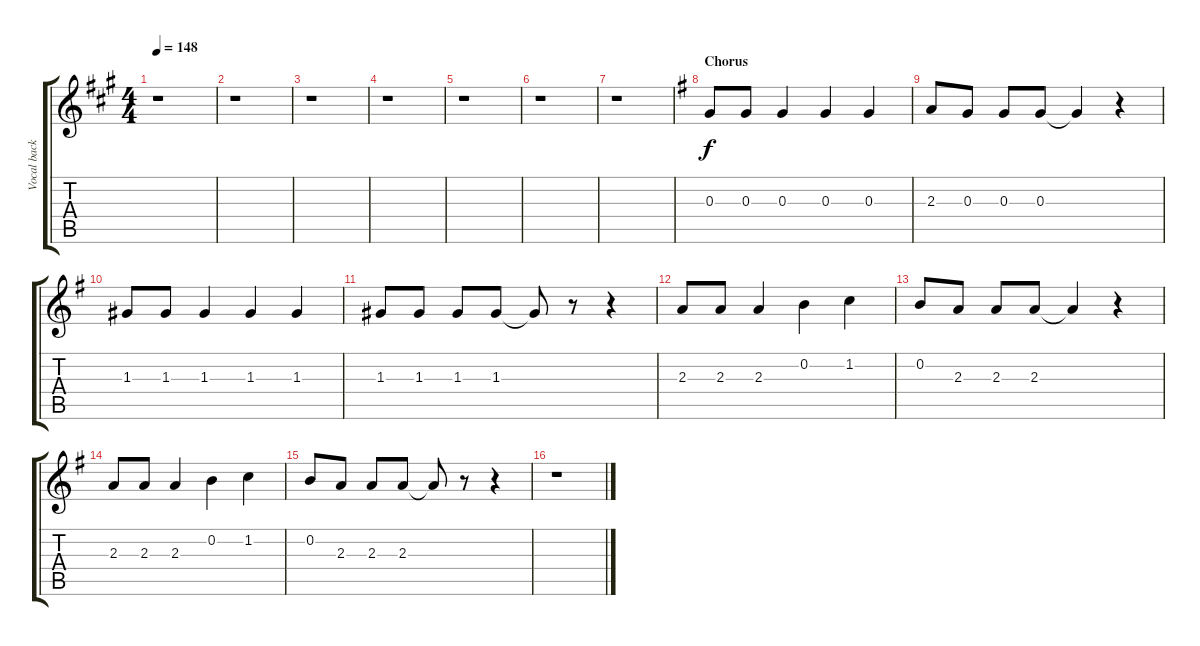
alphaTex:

\track ("Vocal backup (ten)" "Vocal back") {instrument electricguitarjazz}
\staff {score tabs}
\tuning (E4 B3 G3 D3 A2 E2) {hide}
\ts (4 4)
\tempo 148
\clef g2
\ks a
r.1{dy f} |
r.1 |
r.1 |
r.1 |
r.1 |
r.1 |
r.1 |
\section ("" "Chorus")
\ks g
0.3.8 0.3.8 0.3.4 0.3.4 0.3.4 |
2.3.8 0.3.8 0.3.8 0.3.8 0.3{t}.4 r.4 |
1.3.8 1.3.8 1.3.4 1.3.4 1.3.4 |
1.3.8 1.3.8 1.3.8 1.3.8 1.3{t}.8 r.8 r.4 |
2.3.8 2.3.8 2.3.4 0.2.4 1.2.4 |
0.2.8 2.3.8 2.3.8 2.3.8 2.3{t}.4 r.4 |
2.3.8 2.3.8 2.3.4 0.2.4 1.2.4 |
0.2.8 2.3.8 2.3.8 2.3.8 2.3{t}.8 r.8 r.4 |
r.1
